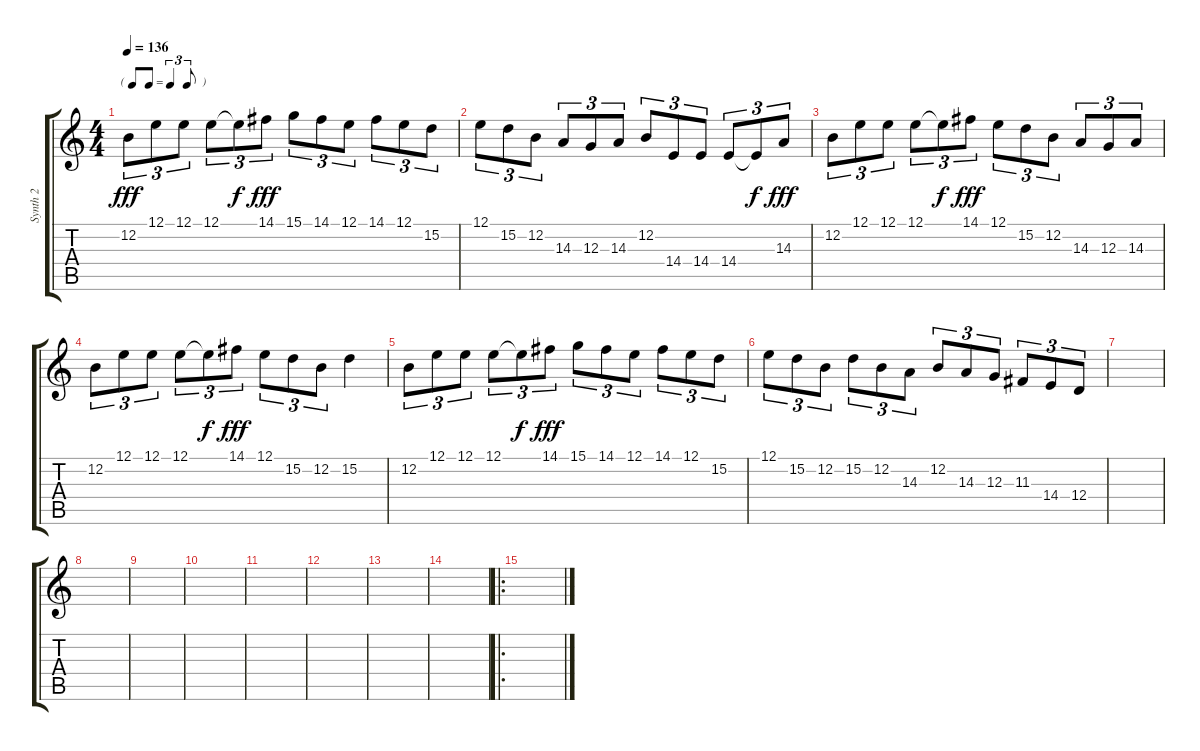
\track ("Synth 2" "Synth 2") {instrument stringensemble1}
\staff {score tabs}
\tuning (E4 B3 G3 D3 A2 E2) {hide}
\ts (4 4)
\tf triplet8th
\tempo 136
\clef g2
\ks c
12.2.8{tu (3 2) dy fff} 12.1.8{tu (3 2)} 12.1.8{tu (3 2)} 12.1.8{tu (3 2)} 12.1{t}.8{tu (3 2) dy f} 14.1.8{tu (3 2) dy fff} 15.1.8{tu (3 2)} 14.1.8{tu (3 2)} 12.1.8{tu (3 2)} 14.1.8{tu (3 2)} 12.1.8{tu (3 2)} 15.2.8{tu (3 2)} |
12.1.8{tu (3 2)} 15.2.8{tu (3 2)} 12.2.8{tu (3 2)} 14.3.8{tu (3 2)} 12.3.8{tu (3 2)} 14.3.8{tu (3 2)} 12.2.8{tu (3 2)} 14.4.8{tu (3 2)} 14.4.8{tu (3 2)} 14.4.8{tu (3 2)} 14.4{t}.8{tu (3 2) dy f} 14.3.8{tu (3 2) dy fff} |
12.2.8{tu (3 2)} 12.1.8{tu (3 2)} 12.1.8{tu (3 2)} 12.1.8{tu (3 2)} 12.1{t}.8{tu (3 2) dy f} 14.1.8{tu (3 2) dy fff} 12.1.8{tu (3 2)} 15.2.8{tu (3 2)} 12.2.8{tu (3 2)} 14.3.8{tu (3 2)} 12.3.8{tu (3 2)} 14.3.8{tu (3 2)} |
12.2.8{tu (3 2)} 12.1.8{tu (3 2)} 12.1.8{tu (3 2)} 12.1.8{tu (3 2)} 12.1{t}.8{tu (3 2) dy f} 14.1.8{tu (3 2) dy fff} 12.1.8{tu (3 2)} 15.2.8{tu (3 2)} 12.2.8{tu (3 2)} 15.2.4 |
12.2.8{tu (3 2)} 12.1.8{tu (3 2)} 12.1.8{tu (3 2)} 12.1.8{tu (3 2)} 12.1{t}.8{tu (3 2) dy f} 14.1.8{tu (3 2) dy fff} 15.1.8{tu (3 2)} 14.1.8{tu (3 2)} 12.1.8{tu (3 2)} 14.1.8{tu (3 2)} 12.1.8{tu (3 2)} 15.2.8{tu (3 2)} |
12.1.8{tu (3 2)} 15.2.8{tu (3 2)} 12.2.8{tu (3 2)} 15.2.8{tu (3 2)} 12.2.8{tu (3 2)} 14.3.8{tu (3 2)} 12.2.8{tu (3 2)} 14.3.8{tu (3 2)} 12.3.8{tu (3 2)} 11.3.8{tu (3 2)} 14.4.8{tu (3 2)} 12.4.8{tu (3 2)} |
|
|
|
|
|
|
|
|
\ro
